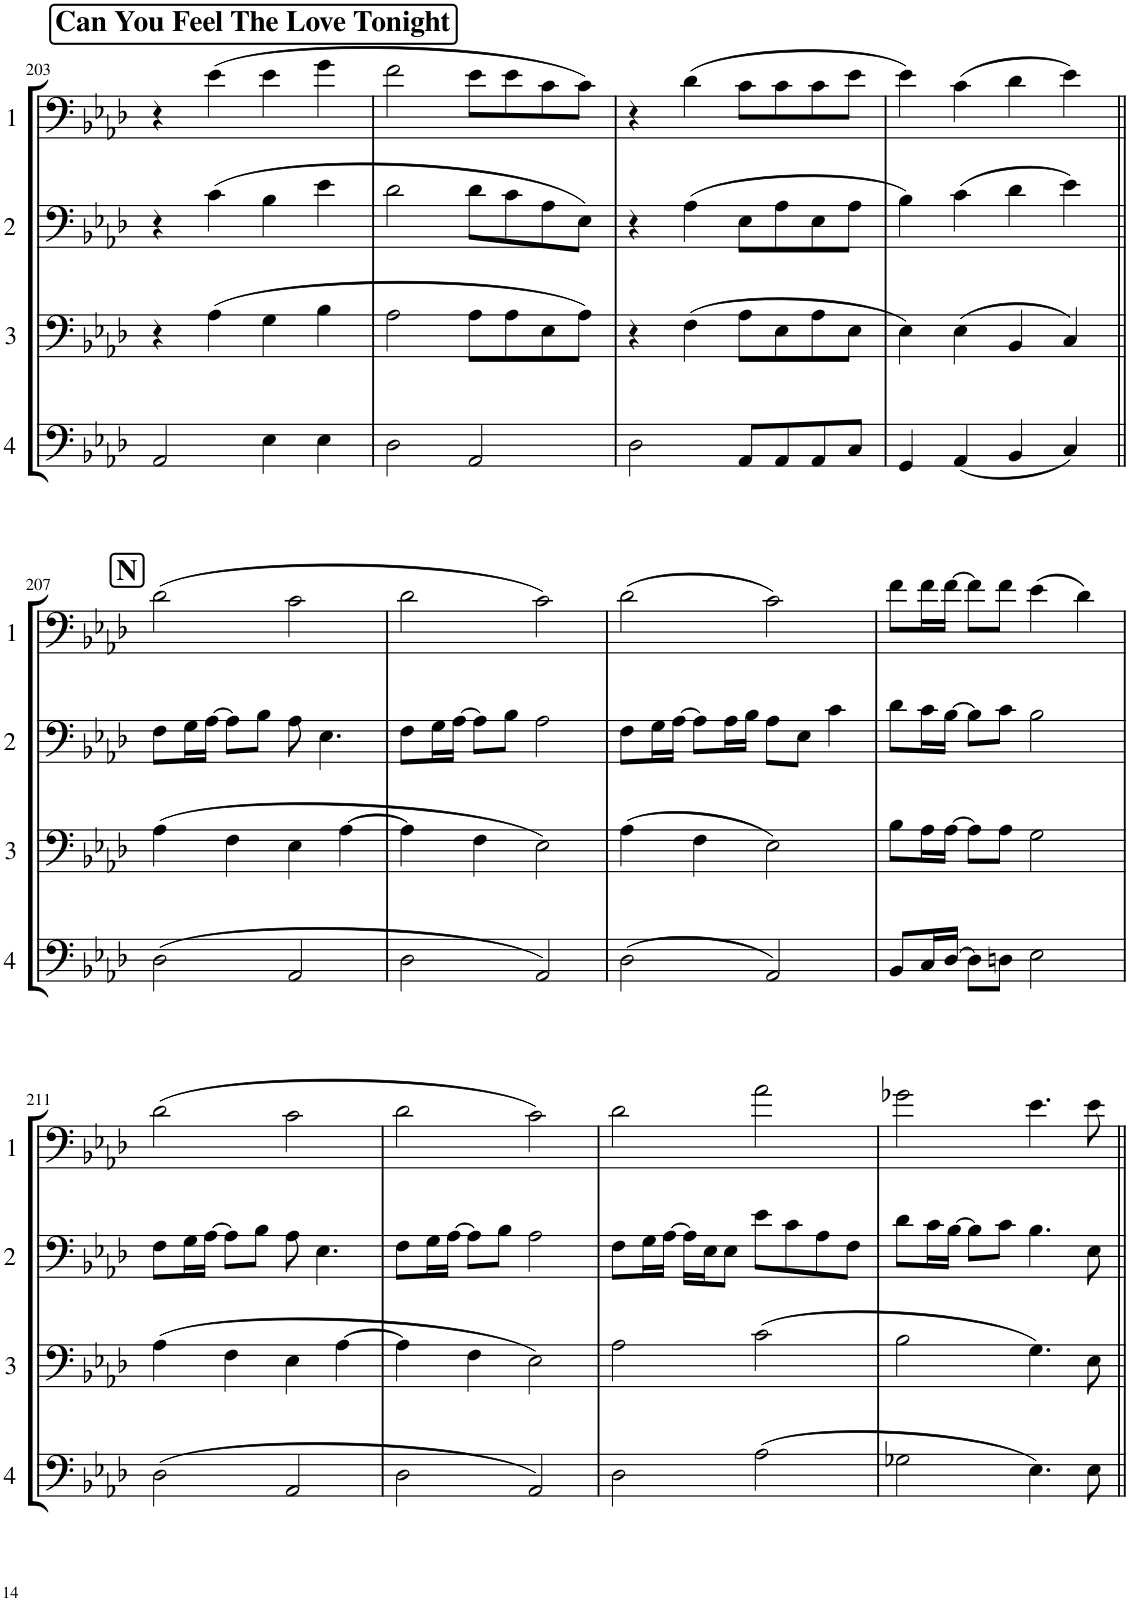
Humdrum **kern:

**kern	**kern	**kern	**kern
*part4	*part3	*part2	*part1
*staff4	*staff3	*staff2	*staff1
*I"Euphonium 4	*I"Euphonium 3	*I"Euphonium 2	*I"Euphonium 1
!!LO:PB:g=z
*clefF4	*clefF4	*clefF4	*clefF4
*k[b-e-a-d-]	*k[b-e-a-d-]	*k[b-e-a-d-]	*k[b-e-a-d-]
*M4/4	*M4/4	*M4/4	*M4/4
!!LO:REH:place=s1:a:B:cj:fs=14:t=Can You Feel The Love Tonight
=203	=203	=203	=203
2AA-/	4r	4r	4r
.	(4A-\	(4c\	(4e-\
4E-\	4G\	4B-\	4e-\
4E-\	4B-\	4e-\	4g\
=204	=204	=204	=204
2D-\	2A-\	2d-\	2f\
2AA-/	8A-\L	8d-\L	8e-\L
.	8A-\	8c\	8e-\
.	8E-\	8A-\	8c\
.	8A-\J)	8E-\J)	8c\J)
=205	=205	=205	=205
2D-\	4r	4r	4r
.	(4F\	(4A-\	(4d-\
8AA-/L	8A-\L	8E-\L	8c\L
8AA-/	8E-\	8A-\	8c\
8AA-/	8A-\	8E-\	8c\
8C/J	8E-\J	8A-\J	8e-\J
=206	=206	=206	=206
4GG/	4E-\)	4B-\)	4e-\)
(4AA-/	(4E-\	(4c\	(4c\
4BB-/	4BB-/	4d-\	4d-\
4C/)	4C/)	4e-\)	4e-\)
!!LO:LB:g=z
!!LO:REH:place=s1:a:B:cj:fs=14:t=N
=207||	=207||	=207||	=207||
(2D-\	(4A-\	8F\L	(2d-\
.	.	16G\L	.
.	.	[16A-\JJ	.
.	4F\	8A-\L]	.
.	.	8B-\J	.
2AA-/	4E-\	8A-\	2c\
.	.	4.E-\	.
.	[4A-\	.	.
=208	=208	=208	=208
2D-\	4A-\]	8F\L	2d-\
.	.	16G\L	.
.	.	[16A-\JJ	.
.	4F\	8A-\L]	.
.	.	8B-\J	.
2AA-/)	2E-\)	2A-\	2c\)
=209	=209	=209	=209
(2D-\	(4A-\	8F\L	(2d-\
.	.	16G\L	.
.	.	[16A-\JJ	.
.	4F\	8A-\L]	.
.	.	16A-\L	.
.	.	16B-\JJ	.
2AA-/)	2E-\)	8A-\L	2c\)
.	.	8E-\J	.
.	.	4c\	.
=210	=210	=210	=210
8BB-/L	8B-\L	8d-\L	8f\L
16C/L	16A-\L	16c\L	16f\L
[16D-/JJ	[16A-\JJ	[16B-\JJ	[16f\JJ
8D-\L]	8A-\L]	8B-\L]	8f\L]
8Dn\J	8A-\J	8c\J	8f\J
2E-\	2G\	2B-\	(4e-\
.	.	.	4d-\)
!!LO:LB:g=z
=211	=211	=211	=211
(2D-\	(4A-\	8F\L	(2d-\
.	.	16G\L	.
.	.	[16A-\JJ	.
.	4F\	8A-\L]	.
.	.	8B-\J	.
2AA-/	4E-\	8A-\	2c\
.	.	4.E-\	.
.	[4A-\	.	.
=212	=212	=212	=212
2D-\	4A-\]	8F\L	2d-\
.	.	16G\L	.
.	.	[16A-\JJ	.
.	4F\	8A-\L]	.
.	.	8B-\J	.
2AA-/)	2E-\)	2A-\	2c\)
=213	=213	=213	=213
2D-\	2A-\	8F\L	2d-\
.	.	16G\L	.
.	.	[16A-\JJ	.
.	.	16A-\LL]	.
.	.	16E-\J	.
.	.	8E-\J	.
(2A-\	(2c\	8e-\L	2a-\
.	.	8c\	.
.	.	8A-\	.
.	.	8F\J	.
=214	=214	=214	=214
2G-X\	2B-\	8d-\L	2g-X\
.	.	16c\L	.
.	.	[16B-\JJ	.
.	.	8B-\L]	.
.	.	8c\J	.
4.E-\)	4.G\)	4.B-\	4.e-\
8E-\	8E-\	8E-\	8e-\
=||	=||	=||	=||
*-	*-	*-	*-
